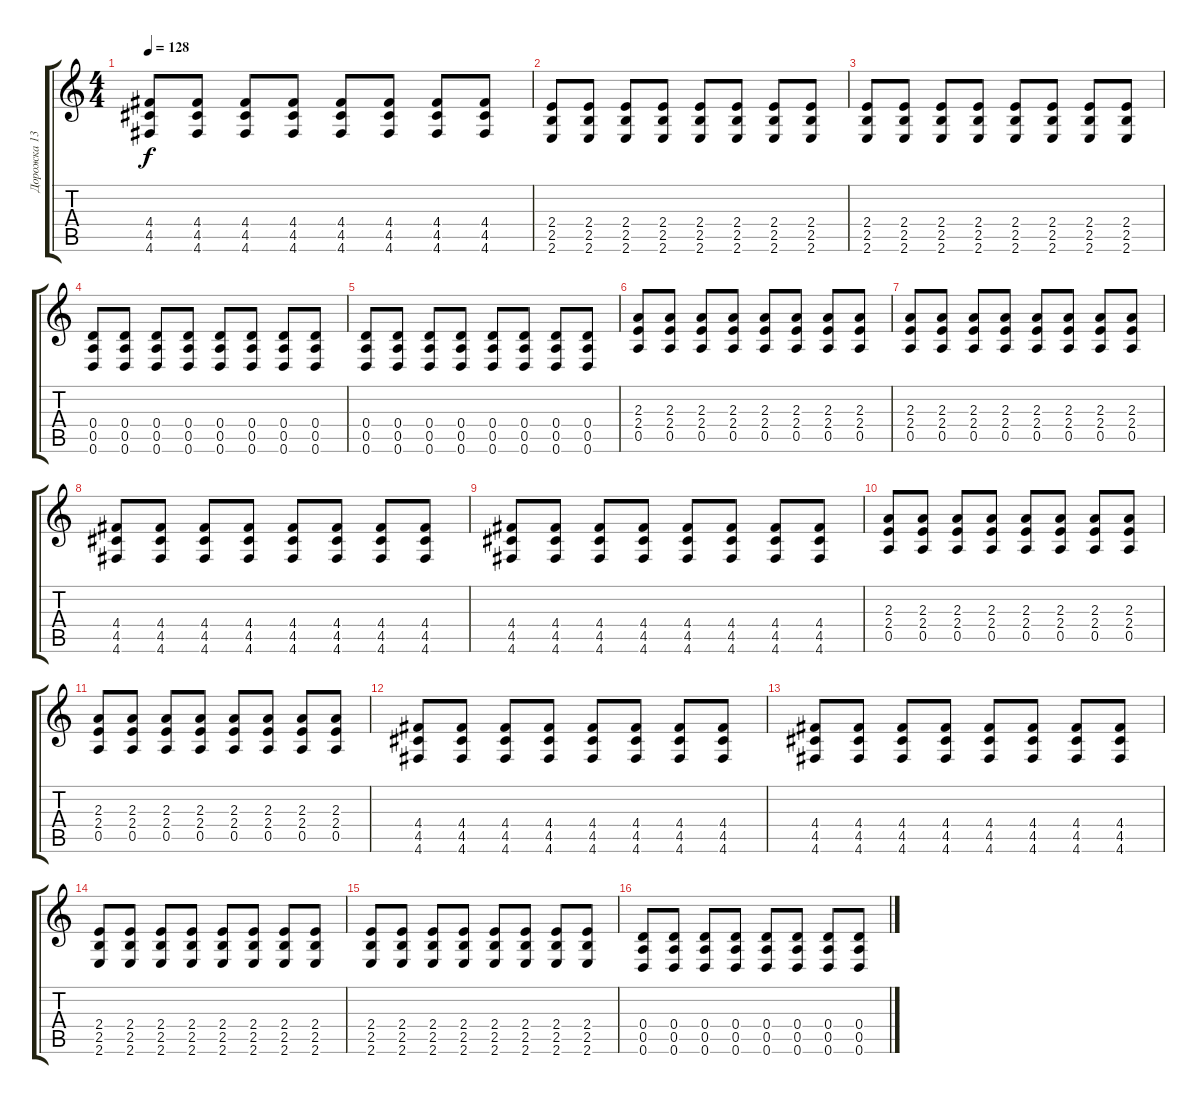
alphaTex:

\track ("Дорожка 13" "Дорожка 13") {mute instrument acousticguitarsteel}
\staff {score tabs}
\tuning (E4 B3 G3 D3 A2 D2) {hide}
\ts (4 4)
\tempo 128
\clef g2
\ks c
(4.4 4.5 4.6).8{dy f} (4.4 4.5 4.6).8 (4.4 4.5 4.6).8 (4.4 4.5 4.6).8 (4.4 4.5 4.6).8 (4.4 4.5 4.6).8 (4.4 4.5 4.6).8 (4.4 4.5 4.6).8 |
(2.4 2.5 2.6).8 (2.4 2.5 2.6).8 (2.4 2.5 2.6).8 (2.4 2.5 2.6).8 (2.4 2.5 2.6).8 (2.4 2.5 2.6).8 (2.4 2.5 2.6).8 (2.4 2.5 2.6).8 |
(2.4 2.5 2.6).8 (2.4 2.5 2.6).8 (2.4 2.5 2.6).8 (2.4 2.5 2.6).8 (2.4 2.5 2.6).8 (2.4 2.5 2.6).8 (2.4 2.5 2.6).8 (2.4 2.5 2.6).8 |
(0.4 0.5 0.6).8 (0.4 0.5 0.6).8 (0.4 0.5 0.6).8 (0.4 0.5 0.6).8 (0.4 0.5 0.6).8 (0.4 0.5 0.6).8 (0.4 0.5 0.6).8 (0.4 0.5 0.6).8 |
(0.4 0.5 0.6).8 (0.4 0.5 0.6).8 (0.4 0.5 0.6).8 (0.4 0.5 0.6).8 (0.4 0.5 0.6).8 (0.4 0.5 0.6).8 (0.4 0.5 0.6).8 (0.4 0.5 0.6).8 |
(2.3 2.4 0.5).8{balance 2 instrument distortionguitar} (2.3 2.4 0.5).8 (2.3 2.4 0.5).8 (2.3 2.4 0.5).8 (2.3 2.4 0.5).8 (2.3 2.4 0.5).8 (2.3 2.4 0.5).8 (2.3 2.4 0.5).8 |
(2.3 2.4 0.5).8 (2.3 2.4 0.5).8 (2.3 2.4 0.5).8 (2.3 2.4 0.5).8 (2.3 2.4 0.5).8 (2.3 2.4 0.5).8 (2.3 2.4 0.5).8 (2.3 2.4 0.5).8 |
(4.4 4.5 4.6).8 (4.4 4.5 4.6).8 (4.4 4.5 4.6).8 (4.4 4.5 4.6).8 (4.4 4.5 4.6).8 (4.4 4.5 4.6).8 (4.4 4.5 4.6).8 (4.4 4.5 4.6).8 |
(4.4 4.5 4.6).8 (4.4 4.5 4.6).8 (4.4 4.5 4.6).8 (4.4 4.5 4.6).8 (4.4 4.5 4.6).8 (4.4 4.5 4.6).8 (4.4 4.5 4.6).8 (4.4 4.5 4.6).8 |
(2.3 2.4 0.5).8 (2.3 2.4 0.5).8 (2.3 2.4 0.5).8 (2.3 2.4 0.5).8 (2.3 2.4 0.5).8 (2.3 2.4 0.5).8 (2.3 2.4 0.5).8 (2.3 2.4 0.5).8 |
(2.3 2.4 0.5).8 (2.3 2.4 0.5).8 (2.3 2.4 0.5).8 (2.3 2.4 0.5).8 (2.3 2.4 0.5).8 (2.3 2.4 0.5).8 (2.3 2.4 0.5).8 (2.3 2.4 0.5).8 |
(4.4 4.5 4.6).8 (4.4 4.5 4.6).8 (4.4 4.5 4.6).8 (4.4 4.5 4.6).8 (4.4 4.5 4.6).8 (4.4 4.5 4.6).8 (4.4 4.5 4.6).8 (4.4 4.5 4.6).8 |
(4.4 4.5 4.6).8 (4.4 4.5 4.6).8 (4.4 4.5 4.6).8 (4.4 4.5 4.6).8 (4.4 4.5 4.6).8 (4.4 4.5 4.6).8 (4.4 4.5 4.6).8 (4.4 4.5 4.6).8 |
(2.4 2.5 2.6).8 (2.4 2.5 2.6).8 (2.4 2.5 2.6).8 (2.4 2.5 2.6).8 (2.4 2.5 2.6).8 (2.4 2.5 2.6).8 (2.4 2.5 2.6).8 (2.4 2.5 2.6).8 |
(2.4 2.5 2.6).8 (2.4 2.5 2.6).8 (2.4 2.5 2.6).8 (2.4 2.5 2.6).8 (2.4 2.5 2.6).8 (2.4 2.5 2.6).8 (2.4 2.5 2.6).8 (2.4 2.5 2.6).8 |
(0.4 0.5 0.6).8 (0.4 0.5 0.6).8 (0.4 0.5 0.6).8 (0.4 0.5 0.6).8 (0.4 0.5 0.6).8 (0.4 0.5 0.6).8 (0.4 0.5 0.6).8 (0.4 0.5 0.6).8
